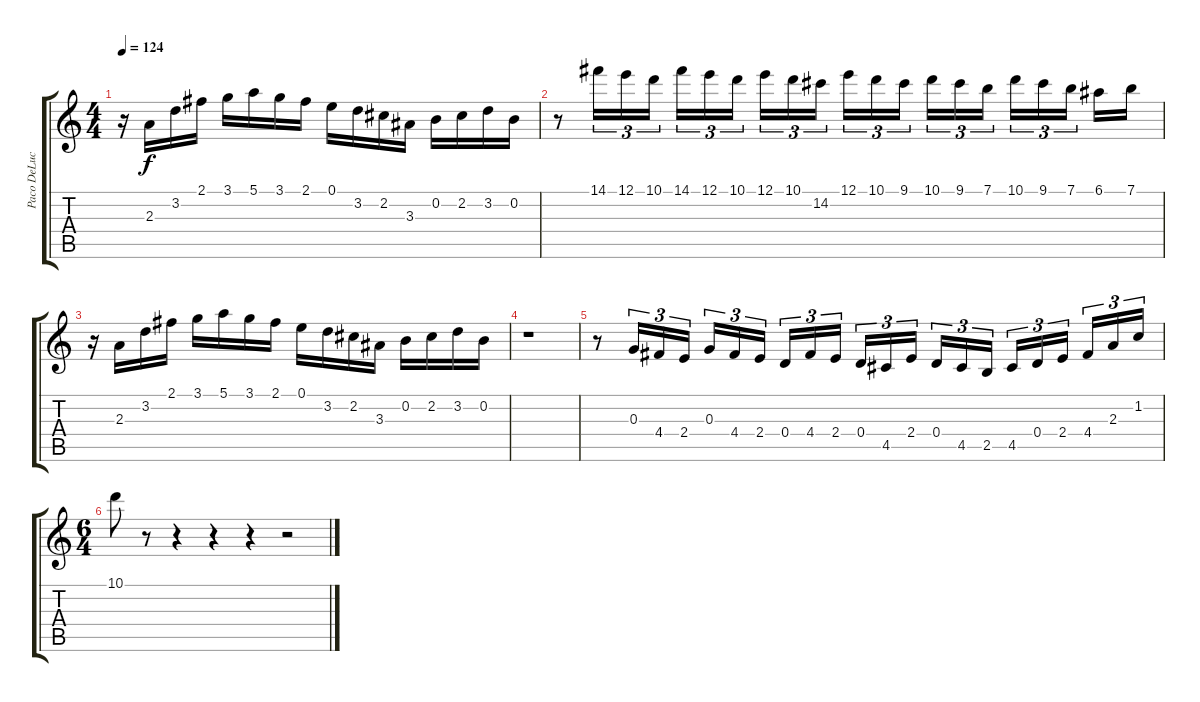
\track ("Paco DeLucia" "Paco DeLuc") {instrument acousticguitarnylon}
\staff {score tabs}
\tuning (E4 B3 G3 D3 A2 E2) {hide}
\ts (4 4)
\tempo 124
\clef g2
\ks c
r.16{dy f} 2.3.16 3.2.16 2.1.16 3.1.16 5.1.16 3.1.16 2.1.16 0.1.16 3.2.16 2.2.16 3.3.16 0.2.16 2.2.16 3.2.16 0.2.16 |
r.8 14.1.16{tu (3 2)} 12.1.16{tu (3 2)} 10.1.16{tu (3 2)} 14.1.16{tu (3 2)} 12.1.16{tu (3 2)} 10.1.16{tu (3 2)} 12.1.16{tu (3 2)} 10.1.16{tu (3 2)} 14.2.16{tu (3 2)} 12.1.16{tu (3 2)} 10.1.16{tu (3 2)} 9.1.16{tu (3 2)} 10.1.16{tu (3 2)} 9.1.16{tu (3 2)} 7.1.16{tu (3 2)} 10.1.16{tu (3 2)} 9.1.16{tu (3 2)} 7.1.16{tu (3 2)} 6.1.16 7.1.16 |
r.16 2.3.16 3.2.16 2.1.16 3.1.16 5.1.16 3.1.16 2.1.16 0.1.16 3.2.16 2.2.16 3.3.16 0.2.16 2.2.16 3.2.16 0.2.16 |
r.1 |
r.8 0.3.16{tu (3 2)} 4.4.16{tu (3 2)} 2.4.16{tu (3 2)} 0.3.16{tu (3 2)} 4.4.16{tu (3 2)} 2.4.16{tu (3 2)} 0.4.16{tu (3 2)} 4.4.16{tu (3 2)} 2.4.16{tu (3 2)} 0.4.16{tu (3 2)} 4.5.16{tu (3 2)} 2.4.16{tu (3 2)} 0.4.16{tu (3 2)} 4.5.16{tu (3 2)} 2.5.16{tu (3 2)} 4.5.16{tu (3 2)} 0.4.16{tu (3 2)} 2.4.16{tu (3 2)} 4.4.16{tu (3 2)} 2.3.16{tu (3 2)} 1.2.16{tu (3 2)} |
\ts (6 4)
10.1.8 r.8 r.4 r.4 r.4 r.2
